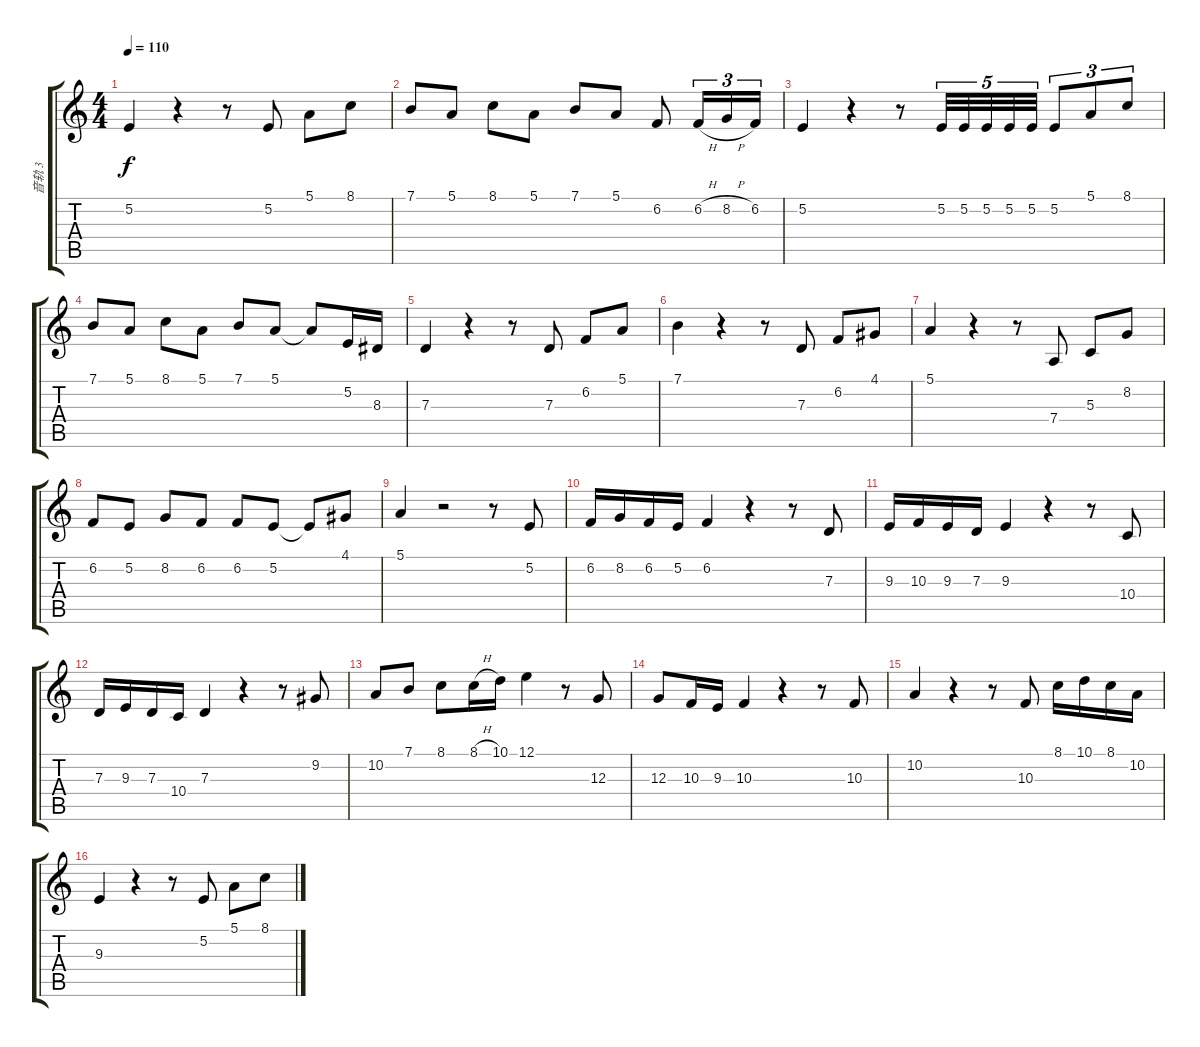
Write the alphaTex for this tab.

\track ("音轨 3" "音轨 3") {instrument sopranosax}
\staff {score tabs}
\tuning (E4 B3 G3 D3 A2 E2) {hide}
\ts (4 4)
\tempo 110
\clef g2
\ks c
5.2.4{dy f} r.4 r.8 5.2.8 5.1.8 8.1.8 |
7.1.8 5.1.8 8.1.8 5.1.8 7.1.8 5.1.8 6.2.8 6.2{h}.16{tu (3 2)} 8.2{h}.16{tu (3 2)} 6.2.16{tu (3 2)} |
5.2.4 r.4 r.8 5.2.32{tu (5 4)} 5.2.32{tu (5 4)} 5.2.32{tu (5 4)} 5.2.32{tu (5 4)} 5.2.32{tu (5 4)} 5.2.8{tu (3 2)} 5.1.8{tu (3 2)} 8.1.8{tu (3 2)} |
7.1.8 5.1.8 8.1.8 5.1.8 7.1.8 5.1.8 5.1{t}.8 5.2.16 8.3.16 |
7.3.4 r.4 r.8 7.3.8 6.2.8 5.1.8 |
7.1.4 r.4 r.8 7.3.8 6.2.8 4.1.8 |
5.1.4 r.4 r.8 7.4.8 5.3.8 8.2.8 |
6.2.8 5.2.8 8.2.8 6.2.8 6.2.8 5.2.8 5.2{t}.8 4.1.8 |
5.1.4 r.2 r.8 5.2.8 |
6.2.16 8.2.16 6.2.16 5.2.16 6.2.4 r.4 r.8 7.3.8 |
9.3.16 10.3.16 9.3.16 7.3.16 9.3.4 r.4 r.8 10.4.8 |
7.3.16 9.3.16 7.3.16 10.4.16 7.3.4 r.4 r.8 9.2.8 |
10.2.8 7.1.8 8.1.8 8.1{h}.16 10.1.16 12.1.4 r.8 12.3.8 |
12.3.8 10.3.16 9.3.16 10.3.4 r.4 r.8 10.3.8 |
10.2.4 r.4 r.8 10.3.8 8.1.16 10.1.16 8.1.16 10.2.16 |
9.3.4 r.4 r.8 5.2.8 5.1.8 8.1.8
